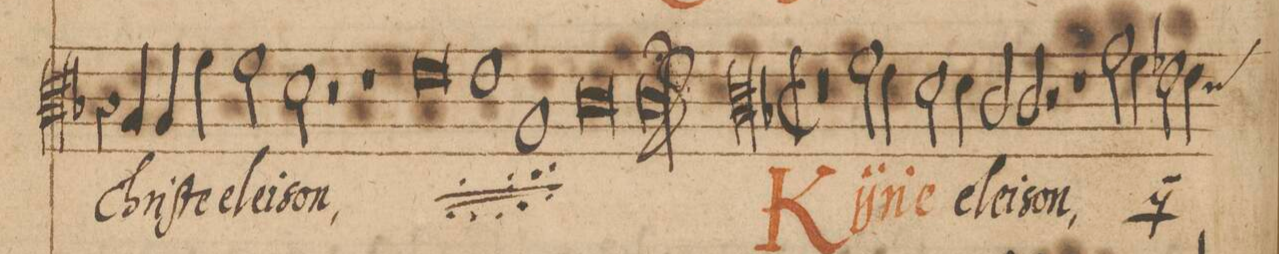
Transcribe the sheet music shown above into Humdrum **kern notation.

**kern	**text
*I"Altus 1. Chori.	*
*clefC3	*
*k[b-]	*
*met(C|)	*
*M2/1	*
4r	.
4A/	Chriſ-
4A/	-te
4f\	e-
2f\	-lei-
=30-	=30-
2d\	-son,
2r	.
1r	.
=31-	=31-
*	*ij
0eny	Chris-
=32-	=32-
1e	-te
1A	e-
=33-	=33-
0c	-lei-
=34-	=34-
00c	-son
*	*Xij
=35-	=35-
=36-	=36-
*clefC3	*
*k[b-]	*
*M2/1	*
*met(C|)	*
0r	.
*	*color:red
=37-	=37-
2f\	Kÿ-
4e\	-ri-
2d\	-e
*	*color:auto
4d\	e-
2c/	-lei-
=38-	=38-
2c/	-son,
2r	.
1r	.
=39-	=39-
*	*ij
2g\	Kÿ-
4f\	-ri-
2e-X\	-e
4e-\	e-
*custos:d	*
*-	*-
